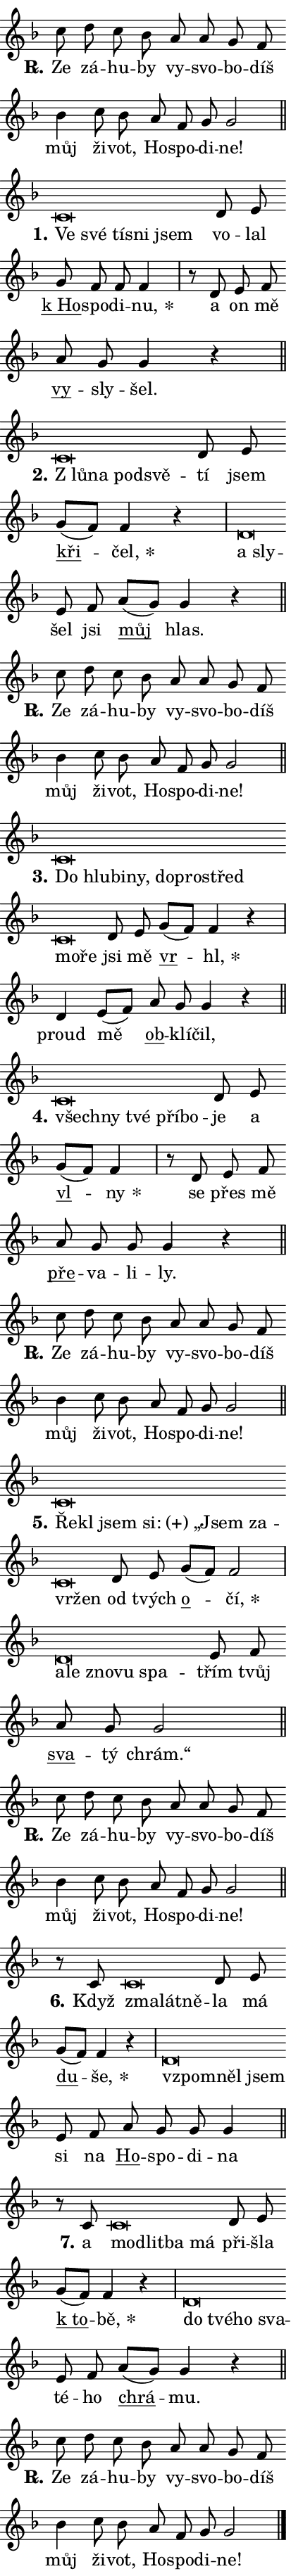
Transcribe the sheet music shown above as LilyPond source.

\version "2.24.0"
\header { tagline = "" }
\paper {
  indent = 0\cm
  top-margin = 0\cm
  right-margin = 0.13\cm % to fit lyric hyphens
  bottom-margin = 0\cm
  left-margin = 0\cm
  paper-width = 7\cm
  page-breaking = #ly:one-page-breaking
  system-system-spacing.basic-distance = #11
  score-system-spacing.basic-distance = #11
  ragged-last = ##f
}


%% Author: Thomas Morley
%% https://lists.gnu.org/archive/html/lilypond-user/2020-05/msg00002.html
#(define (line-position grob)
"Returns position of @var[grob} in current system:
   @code{'start}, if at first time-step
   @code{'end}, if at last time-step
   @code{'middle} otherwise
"
  (let* ((col (ly:item-get-column grob))
         (ln (ly:grob-object col 'left-neighbor))
         (rn (ly:grob-object col 'right-neighbor))
         (col-to-check-left (if (ly:grob? ln) ln col))
         (col-to-check-right (if (ly:grob? rn) rn col))
         (break-dir-left
           (and
             (ly:grob-property col-to-check-left 'non-musical #f)
             (ly:item-break-dir col-to-check-left)))
         (break-dir-right
           (and
             (ly:grob-property col-to-check-right 'non-musical #f)
             (ly:item-break-dir col-to-check-right))))
        (cond ((eqv? 1 break-dir-left) 'start)
              ((eqv? -1 break-dir-right) 'end)
              (else 'middle))))

#(define (tranparent-at-line-position vctor)
  (lambda (grob)
  "Relying on @code{line-position} select the relevant enry from @var{vctor}.
Used to determine transparency,"
    (case (line-position grob)
      ((end) (not (vector-ref vctor 0)))
      ((middle) (not (vector-ref vctor 1)))
      ((start) (not (vector-ref vctor 2))))))

noteHeadBreakVisibility =
#(define-music-function (break-visibility)(vector?)
"Makes @code{NoteHead}s transparent relying on @var{break-visibility}"
#{
  \override NoteHead.transparent =
    #(tranparent-at-line-position break-visibility)
#})

#(define delete-ledgers-for-transparent-note-heads
  (lambda (grob)
    "Reads whether a @code{NoteHead} is transparent.
If so this @code{NoteHead} is removed from @code{'note-heads} from
@var{grob}, which is supposed to be @code{LedgerLineSpanner}.
As a result ledgers are not printed for this @code{NoteHead}"
    (let* ((nhds-array (ly:grob-object grob 'note-heads))
           (nhds-list
             (if (ly:grob-array? nhds-array)
                 (ly:grob-array->list nhds-array)
                 '()))
           ;; Relies on the transparent-property being done before
           ;; Staff.LedgerLineSpanner.after-line-breaking is executed.
           ;; This is fragile ...
           (to-keep
             (remove
               (lambda (nhd)
                 (ly:grob-property nhd 'transparent #f))
               nhds-list)))
      ;; TODO find a better method to iterate over grob-arrays, similiar
      ;; to filter/remove etc for lists
      ;; For now rebuilt from scratch
      (set! (ly:grob-object grob 'note-heads)  '())
      (for-each
        (lambda (nhd)
          (ly:pointer-group-interface::add-grob grob 'note-heads nhd))
        to-keep))))

squashNotes = {
  \override NoteHead.X-extent = #'(-0.2 . 0.2)
  \override NoteHead.Y-extent = #'(-0.75 . 0)
  \override NoteHead.stencil =
    #(lambda (grob)
       (let ((pos (ly:grob-property grob 'staff-position)))
         (begin
           (if (< pos -7) (display "ERROR: Lower brevis then expected\n") (display "OK: Expected brevis position\n"))
           (if (<= pos -6) ly:text-interface::print ly:note-head::print))))
}
unSquashNotes = {
  \revert NoteHead.X-extent
  \revert NoteHead.Y-extent
  \revert NoteHead.stencil
}

hideNotes = \noteHeadBreakVisibility #begin-of-line-visible
unHideNotes = \noteHeadBreakVisibility #all-visible

% work-around for resetting accidentals
% https://lilypond.org/doc/v2.23/Documentation/notation/displaying-rhythms#unmetered-music
cadenzaMeasure = {
  \cadenzaOff
  \partial 1024 s1024
  \cadenzaOn
}

#(define-markup-command (accent layout props text) (markup?)
  "Underline accented syllable"
  (interpret-markup layout props
    #{\markup \override #'(offset . 4.3) \underline { #text }#}))

responsum = \markup \concat {
  "R" \hspace #-1.05 \path #0.1 #'((moveto 0 0.07) (lineto 0.9 0.8)) \hspace #0.05 "."
}

spaceSize = #0.6828661417322834 % exact space size for TeX Gyre Schola

\layout {
  \context {
    \Staff
    \remove "Time_signature_engraver"
    \override LedgerLineSpanner.after-line-breaking = #delete-ledgers-for-transparent-note-heads
  }
  \context {
    \Lyrics {
      \override LyricSpace.minimum-distance = \spaceSize
      \override LyricText.font-name = #"TeX Gyre Schola"
      \override LyricText.font-size = 1
      \override StanzaNumber.font-name = #"TeX Gyre Schola Bold"
      \override StanzaNumber.font-size = 1
    }
  }
  \context {
    \Score 
    \override NoteHead.text =
      #(lambda (grob) 
        (let ((pos (ly:grob-property grob 'staff-position)))
          #{\markup {
            \combine
              \halign #-0.55 \raise #(if (= pos -6) 0 0.5) \override #'(thickness . 2) \draw-line #'(3.2 . 0)
              \musicglyph "noteheads.sM1"
          }#}))
  }
}

% magnetic-lyrics.ily
%
%   written by
%     Jean Abou Samra <jean@abou-samra.fr>
%     Werner Lemberg <wl@gnu.org>
%
%   adapted by
%     Jiri Hon <jiri.hon@gmail.com>
%
% Version 2022-Apr-15

% https://www.mail-archive.com/lilypond-user@gnu.org/msg149350.html

#(define (Left_hyphen_pointer_engraver context)
   "Collect syllable-hyphen-syllable occurrences in lyrics and store
them in properties.  This engraver only looks to the left.  For
example, if the lyrics input is @code{foo -- bar}, it does the
following.

@itemize @bullet
@item
Set the @code{text} property of the @code{LyricHyphen} grob between
@q{foo} and @q{bar} to @code{foo}.

@item
Set the @code{left-hyphen} property of the @code{LyricText} grob with
text @q{foo} to the @code{LyricHyphen} grob between @q{foo} and
@q{bar}.
@end itemize

Use this auxiliary engraver in combination with the
@code{lyric-@/text::@/apply-@/magnetic-@/offset!} hook."
   (let ((hyphen #f)
         (text #f))
     (make-engraver
      (acknowledgers
       ((lyric-syllable-interface engraver grob source-engraver)
        (set! text grob)))
      (end-acknowledgers
       ((lyric-hyphen-interface engraver grob source-engraver)
        ;(when (not (grob::has-interface grob 'lyric-space-interface))
          (set! hyphen grob)));)
      ((stop-translation-timestep engraver)
       (when (and text hyphen)
         (ly:grob-set-object! text 'left-hyphen hyphen))
       (set! text #f)
       (set! hyphen #f)))))

#(define (lyric-text::apply-magnetic-offset! grob)
   "If the space between two syllables is less than the value in
property @code{LyricText@/.details@/.squash-threshold}, move the right
syllable to the left so that it gets concatenated with the left
syllable.

Use this function as a hook for
@code{LyricText@/.after-@/line-@/breaking} if the
@code{Left_@/hyphen_@/pointer_@/engraver} is active."
   (let ((hyphen (ly:grob-object grob 'left-hyphen #f)))
     (when hyphen
       (let ((left-text (ly:spanner-bound hyphen LEFT)))
         (when (grob::has-interface left-text 'lyric-syllable-interface)
           (let* ((common (ly:grob-common-refpoint grob left-text X))
                  (this-x-ext (ly:grob-extent grob common X))
                  (left-x-ext
                   (begin
                     ;; Trigger magnetism for left-text.
                     (ly:grob-property left-text 'after-line-breaking)
                     (ly:grob-extent left-text common X)))
                  ;; `delta` is the gap width between two syllables.
                  (delta (- (interval-start this-x-ext)
                            (interval-end left-x-ext)))
                  (details (ly:grob-property grob 'details))
                  (threshold (assoc-get 'squash-threshold details 0.2)))
             (when (< delta threshold)
               (let* (;; We have to manipulate the input text so that
                      ;; ligatures crossing syllable boundaries are not
                      ;; disabled.  For languages based on the Latin
                      ;; script this is essentially a beautification.
                      ;; However, for non-Western scripts it can be a
                      ;; necessity.
                      (lt (ly:grob-property left-text 'text))
                      (rt (ly:grob-property grob 'text))
                      (is-space (grob::has-interface hyphen 'lyric-space-interface))
                      (space (if is-space " " ""))
                      (extra-delta (if is-space spaceSize 0))
                      ;; Append new syllable.
                      (ltrt-space (if (and (string? lt) (string? rt))
                                (string-append lt space rt)
                                (make-concat-markup (list lt space rt))))
                      ;; Right-align `ltrt` to the right side.
                      (ltrt-space-markup (grob-interpret-markup
                               grob
                               (make-translate-markup
                                (cons (interval-length this-x-ext) 0)
                                (make-right-align-markup ltrt-space)))))
                 (begin
                   ;; Don't print `left-text`.
                   (ly:grob-set-property! left-text 'stencil #f)
                   ;; Set text and stencil (which holds all collected
                   ;; syllables so far) and shift it to the left.
                   (ly:grob-set-property! grob 'text ltrt-space)
                   (ly:grob-set-property! grob 'stencil ltrt-space-markup)
                   (ly:grob-translate-axis! grob (- (- delta extra-delta)) X))))))))))


#(define (lyric-hyphen::displace-bounds-first grob)
   ;; Make very sure this callback isn't triggered too early.
   (let ((left (ly:spanner-bound grob LEFT))
         (right (ly:spanner-bound grob RIGHT)))
     (ly:grob-property left 'after-line-breaking)
     (ly:grob-property right 'after-line-breaking)
     (ly:lyric-hyphen::print grob)))

squashThreshold = #0.4

\layout {
  \context {
    \Lyrics
    \consists #Left_hyphen_pointer_engraver
    \override LyricText.after-line-breaking =
      #lyric-text::apply-magnetic-offset!
    \override LyricHyphen.stencil = #lyric-hyphen::displace-bounds-first
    \override LyricText.details.squash-threshold = \squashThreshold
    \override LyricHyphen.minimum-distance = 0
    \override LyricHyphen.minimum-length = \squashThreshold
  }
}

squashText = \override LyricText.details.squash-threshold = 9999
unSquashText = \override LyricText.details.squash-threshold = \squashThreshold

leftText = \override LyricText.self-alignment-X = #LEFT
unLeftText = \revert LyricText.self-alignment-X

starOffset = #(lambda (grob) 
                (let ((x_offset (ly:self-alignment-interface::aligned-on-x-parent grob)))
                  (if (= x_offset 0) 0 (+ x_offset 1.2))))

star = #(define-music-function (syllable)(string?)
"Append star separator at the end of a syllable"
#{
  \once \override LyricText.X-offset = #starOffset
  \lyricmode { \markup {
    #syllable
    \override #'((font-name . "TeX Gyre Schola Bold")) \hspace #0.2 \lower #0.65 \larger "*"
  } }
#})

starAccent = #(define-music-function (syllable)(string?)
"Append star separator at the end of a syllable and make accent"
#{
  \once \override LyricText.X-offset = #starOffset
  \lyricmode { \markup {
    \accent #syllable
    \override #'((font-name . "TeX Gyre Schola Bold")) \hspace #0.2 \lower #0.65 \larger "*"
  } }
#})

breath = #(define-music-function (syllable)(string?)
"Append breathing indicator at the end of a syllable"
#{
  \lyricmode { \markup { #syllable "+" } }
#})

optionalBreath = #(define-music-function (syllable)(string?)
"Append optional breathing indicator at the end of a syllable"
#{
  \lyricmode { \markup { #syllable "(+)" } }
#})


\score {
    <<
        \new Voice = "melody" { \cadenzaOn \key f \major \relative { c''8 d c bes \bar "" a a \bar "" g f \bar "" bes4 \bar "" c8 bes \bar "" a f g g2 \cadenzaMeasure \bar "||" \break } }
        \new Lyrics \lyricsto "melody" { \lyricmode { \set stanza = \responsum
Ze zá -- hu -- by vy -- svo -- bo -- díš můj ži -- vot, Ho -- spo -- di -- ne! } }
    >>
    \layout {}
}

\score {
    <<
        \new Voice = "melody" { \cadenzaOn \key f \major \relative { \squashNotes c'\breve*1/16 \hideNotes \breve*1/16 \bar "" \breve*1/16 \bar "" \breve*1/16 \breve*1/16 \bar "" \unHideNotes \unSquashNotes d8 e \bar "" g f f f4 \cadenzaMeasure \bar "|" r8 d8 e8 f \bar "" a g g4 r \cadenzaMeasure \bar "||" \break } }
        \new Lyrics \lyricsto "melody" { \lyricmode { \set stanza = "1."
\leftText Ve \squashText své tí -- sni jsem \unLeftText \unSquashText vo -- lal \markup \accent "k Ho" -- spo -- di -- \star nu, a on mě \markup \accent vy -- sly -- šel. } }
    >>
    \layout {}
}

\score {
    <<
        \new Voice = "melody" { \cadenzaOn \key f \major \relative { \squashNotes c'\breve*1/16 \hideNotes \breve*1/16 \bar "" \breve*1/16 \breve*1/16 \bar "" \unHideNotes \unSquashNotes d8 e \bar "" g[( f)] f4 r \cadenzaMeasure \bar "|" \squashNotes d\breve*1/16 \hideNotes \breve*1/16 \bar "" \unHideNotes \unSquashNotes e8 f \bar "" a[( g)] g4 r \cadenzaMeasure \bar "||" \break } }
        \new Lyrics \lyricsto "melody" { \lyricmode { \set stanza = "2."
\leftText "Z lů" -- \squashText na pod -- svě -- \unLeftText \unSquashText tí jsem \markup \accent kři -- \star čel, \leftText a \squashText sly -- \unLeftText \unSquashText šel jsi \markup \accent můj hlas. } }
    >>
    \layout {}
}

\score {
    <<
        \new Voice = "melody" { \cadenzaOn \key f \major \relative { c''8 d c bes \bar "" a a \bar "" g f \bar "" bes4 \bar "" c8 bes \bar "" a f g g2 \cadenzaMeasure \bar "||" \break } }
        \new Lyrics \lyricsto "melody" { \lyricmode { \set stanza = \responsum
Ze zá -- hu -- by vy -- svo -- bo -- díš můj ži -- vot, Ho -- spo -- di -- ne! } }
    >>
    \layout {}
}

\score {
    <<
        \new Voice = "melody" { \cadenzaOn \key f \major \relative { \squashNotes c'\breve*1/16 \hideNotes \breve*1/16 \bar "" \breve*1/16 \bar "" \breve*1/16 \bar "" \breve*1/16 \bar "" \breve*1/16 \bar "" \breve*1/16 \bar "" \breve*1/16 \breve*1/16 \bar "" \unHideNotes \unSquashNotes d8 e \bar "" g[( f)] f4 r \cadenzaMeasure \bar "|" d4 e8[( f)] \bar "" a g g4 r \cadenzaMeasure \bar "||" \break } }
        \new Lyrics \lyricsto "melody" { \lyricmode { \set stanza = "3."
\leftText Do \squashText hlu -- bi -- ny, do -- pro -- střed mo -- ře \unLeftText \unSquashText jsi mě \markup \accent vr -- \star hl, proud mě \markup \accent ob -- klí -- čil, } }
    >>
    \layout {}
}

\score {
    <<
        \new Voice = "melody" { \cadenzaOn \key f \major \relative { \squashNotes c'\breve*1/16 \hideNotes \breve*1/16 \bar "" \breve*1/16 \bar "" \breve*1/16 \breve*1/16 \bar "" \unHideNotes \unSquashNotes d8 e \bar "" g[( f)] f4 \cadenzaMeasure \bar "|" r8 d8 e8 f \bar "" a g g g4 r \cadenzaMeasure \bar "||" \break } }
        \new Lyrics \lyricsto "melody" { \lyricmode { \set stanza = "4."
\leftText všech -- \squashText ny tvé pří -- bo -- \unLeftText \unSquashText je a \markup \accent vl -- \star ny se přes mě \markup \accent pře -- va -- li -- ly. } }
    >>
    \layout {}
}

\score {
    <<
        \new Voice = "melody" { \cadenzaOn \key f \major \relative { c''8 d c bes \bar "" a a \bar "" g f \bar "" bes4 \bar "" c8 bes \bar "" a f g g2 \cadenzaMeasure \bar "||" \break } }
        \new Lyrics \lyricsto "melody" { \lyricmode { \set stanza = \responsum
Ze zá -- hu -- by vy -- svo -- bo -- díš můj ži -- vot, Ho -- spo -- di -- ne! } }
    >>
    \layout {}
}

\score {
    <<
        \new Voice = "melody" { \cadenzaOn \key f \major \relative { \squashNotes c'\breve*1/16 \hideNotes \breve*1/16 \bar "" \breve*1/16 \bar "" \breve*1/16 \bar "" \breve*1/16 \bar "" \breve*1/16 \bar "" \breve*1/16 \breve*1/16 \bar "" \unHideNotes \unSquashNotes d8 e \bar "" g[( f)] f2 \cadenzaMeasure \bar "|" \squashNotes d\breve*1/16 \hideNotes \breve*1/16 \bar "" \breve*1/16 \bar "" \breve*1/16 \breve*1/16 \bar "" \unHideNotes \unSquashNotes e8 f \bar "" a g g2 \cadenzaMeasure \bar "||" \break } }
        \new Lyrics \lyricsto "melody" { \lyricmode { \set stanza = "5."
\leftText Ře -- \squashText kl jsem \optionalBreath si: „Jsem za -- vr -- žen \unLeftText \unSquashText od tvých \markup \accent o -- \star čí, \leftText a -- \squashText le zno -- vu spa -- \unLeftText \unSquashText třím tvůj \markup \accent sva -- tý chrám.“ } }
    >>
    \layout {}
}

\score {
    <<
        \new Voice = "melody" { \cadenzaOn \key f \major \relative { c''8 d c bes \bar "" a a \bar "" g f \bar "" bes4 \bar "" c8 bes \bar "" a f g g2 \cadenzaMeasure \bar "||" \break } }
        \new Lyrics \lyricsto "melody" { \lyricmode { \set stanza = \responsum
Ze zá -- hu -- by vy -- svo -- bo -- díš můj ži -- vot, Ho -- spo -- di -- ne! } }
    >>
    \layout {}
}

\score {
    <<
        \new Voice = "melody" { \cadenzaOn \key f \major \relative { r8 c'8 \squashNotes c\breve*1/16 \hideNotes \breve*1/16 \breve*1/16 \bar "" \unHideNotes \unSquashNotes d8 e \bar "" g[( f)] f4 r \cadenzaMeasure \bar "|" \squashNotes d\breve*1/16 \hideNotes \breve*1/16 \breve*1/16 \bar "" \unHideNotes \unSquashNotes e8 f \bar "" a g g g4 \cadenzaMeasure \bar "||" \break } }
        \new Lyrics \lyricsto "melody" { \lyricmode { \set stanza = "6."
Když \leftText zma -- \squashText lát -- ně -- \unLeftText \unSquashText la má \markup \accent du -- \star še, \leftText vzpo -- \squashText mněl jsem \unLeftText \unSquashText si na \markup \accent Ho -- spo -- di -- na } }
    >>
    \layout {}
}

\score {
    <<
        \new Voice = "melody" { \cadenzaOn \key f \major \relative { r8 c'8 \squashNotes c\breve*1/16 \hideNotes \breve*1/16 \bar "" \breve*1/16 \breve*1/16 \bar "" \unHideNotes \unSquashNotes d8 e \bar "" g[( f)] f4 r \cadenzaMeasure \bar "|" \squashNotes d\breve*1/16 \hideNotes \breve*1/16 \bar "" \breve*1/16 \breve*1/16 \bar "" \unHideNotes \unSquashNotes e8 f \bar "" a[( g)] g4 r \cadenzaMeasure \bar "||" \break } }
        \new Lyrics \lyricsto "melody" { \lyricmode { \set stanza = "7."
a \leftText mo -- \squashText dlit -- ba má \unLeftText \unSquashText při -- šla \markup \accent "k to" -- \star bě, \leftText do \squashText tvé -- ho sva -- \unLeftText \unSquashText té -- ho \markup \accent chrá -- mu. } }
    >>
    \layout {}
}

\score {
    <<
        \new Voice = "melody" { \cadenzaOn \key f \major \relative { c''8 d c bes \bar "" a a \bar "" g f \bar "" bes4 \bar "" c8 bes \bar "" a f g g2 \cadenzaMeasure \bar "||" \break } \bar "|." }
        \new Lyrics \lyricsto "melody" { \lyricmode { \set stanza = \responsum
Ze zá -- hu -- by vy -- svo -- bo -- díš můj ži -- vot, Ho -- spo -- di -- ne! } }
    >>
    \layout {}
}
